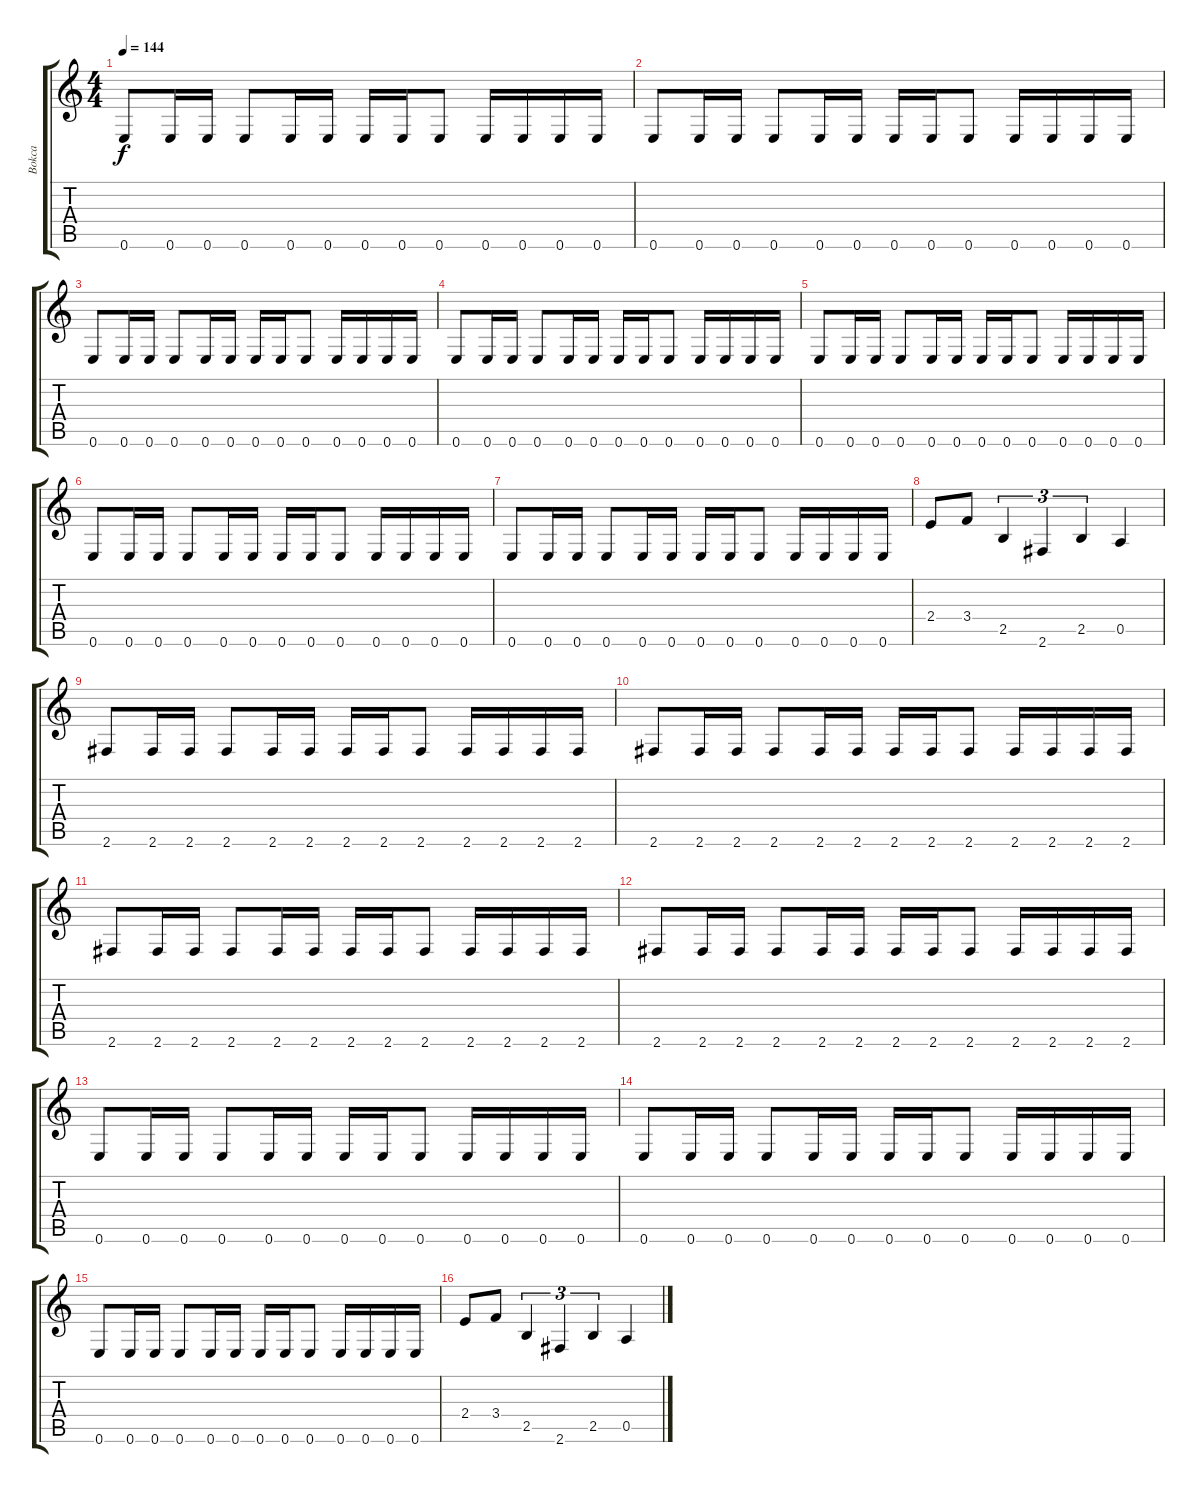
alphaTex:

\track ("Bokca" "Bokca") {instrument distortionguitar}
\staff {score tabs}
\tuning (E4 B3 G3 D3 A2 E2) {hide}
\ts (4 4)
\tempo 144
\clef g2
\ks c
0.6.8{dy f} 0.6.16 0.6.16 0.6.8 0.6.16 0.6.16 0.6.16 0.6.16 0.6.8 0.6.16 0.6.16 0.6.16 0.6.16 |
0.6.8 0.6.16 0.6.16 0.6.8 0.6.16 0.6.16 0.6.16 0.6.16 0.6.8 0.6.16 0.6.16 0.6.16 0.6.16 |
0.6.8 0.6.16 0.6.16 0.6.8 0.6.16 0.6.16 0.6.16 0.6.16 0.6.8 0.6.16 0.6.16 0.6.16 0.6.16 |
0.6.8 0.6.16 0.6.16 0.6.8 0.6.16 0.6.16 0.6.16 0.6.16 0.6.8 0.6.16 0.6.16 0.6.16 0.6.16 |
0.6.8 0.6.16 0.6.16 0.6.8 0.6.16 0.6.16 0.6.16 0.6.16 0.6.8 0.6.16 0.6.16 0.6.16 0.6.16 |
0.6.8 0.6.16 0.6.16 0.6.8 0.6.16 0.6.16 0.6.16 0.6.16 0.6.8 0.6.16 0.6.16 0.6.16 0.6.16 |
0.6.8 0.6.16 0.6.16 0.6.8 0.6.16 0.6.16 0.6.16 0.6.16 0.6.8 0.6.16 0.6.16 0.6.16 0.6.16 |
2.4.8 3.4.8 2.5.4{tu (3 2)} 2.6.4{tu (3 2)} 2.5.4{tu (3 2)} 0.5.4 |
2.6.8 2.6.16 2.6.16 2.6.8 2.6.16 2.6.16 2.6.16 2.6.16 2.6.8 2.6.16 2.6.16 2.6.16 2.6.16 |
2.6.8 2.6.16 2.6.16 2.6.8 2.6.16 2.6.16 2.6.16 2.6.16 2.6.8 2.6.16 2.6.16 2.6.16 2.6.16 |
2.6.8 2.6.16 2.6.16 2.6.8 2.6.16 2.6.16 2.6.16 2.6.16 2.6.8 2.6.16 2.6.16 2.6.16 2.6.16 |
2.6.8 2.6.16 2.6.16 2.6.8 2.6.16 2.6.16 2.6.16 2.6.16 2.6.8 2.6.16 2.6.16 2.6.16 2.6.16 |
0.6.8 0.6.16 0.6.16 0.6.8 0.6.16 0.6.16 0.6.16 0.6.16 0.6.8 0.6.16 0.6.16 0.6.16 0.6.16 |
0.6.8 0.6.16 0.6.16 0.6.8 0.6.16 0.6.16 0.6.16 0.6.16 0.6.8 0.6.16 0.6.16 0.6.16 0.6.16 |
0.6.8 0.6.16 0.6.16 0.6.8 0.6.16 0.6.16 0.6.16 0.6.16 0.6.8 0.6.16 0.6.16 0.6.16 0.6.16 |
2.4.8 3.4.8 2.5.4{tu (3 2)} 2.6.4{tu (3 2)} 2.5.4{tu (3 2)} 0.5.4
